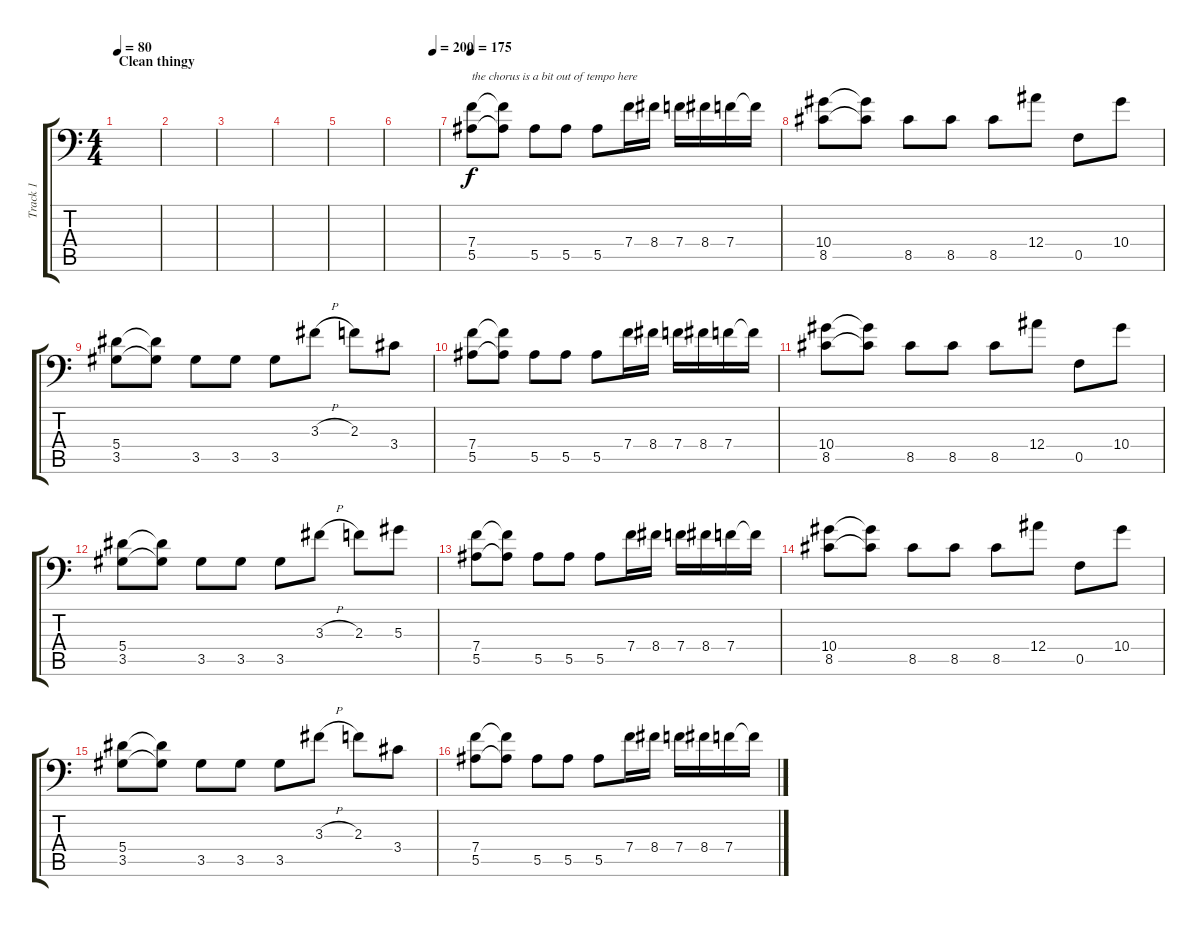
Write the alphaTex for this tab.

\track ("Track 1" "Track 1") {instrument distortionguitar}
\staff {score tabs}
\tuning (C4 G3 Eb3 Bb2 F2 Bb1) {hide}
\ts (4 4)
\section ("" "Clean thingy")
\tempo 80
\clef f4
\ks c
|
|
|
|
|
\tempo (200 0.875)
|
\tempo 175
(7.4 5.5).8{txt "the chorus is a bit out of tempo here"} (7.4{t} 5.5{t}).8 5.5.8 5.5.8 5.5.8 7.4.16 8.4.16 7.4.16 8.4.16 7.4.16 7.4{t}.16 |
(10.4 8.5).8 (10.4{t} 8.5{t}).8 8.5.8 8.5.8 8.5.8 12.4.8 0.5.8 10.4.8 |
(5.4 3.5).8 (5.4{t} 3.5{t}).8 3.5.8 3.5.8 3.5.8 3.3{h}.8 2.3.8 3.4.8 |
(7.4 5.5).8 (7.4{t} 5.5{t}).8 5.5.8 5.5.8 5.5.8 7.4.16 8.4.16 7.4.16 8.4.16 7.4.16 7.4{t}.16 |
(10.4 8.5).8 (10.4{t} 8.5{t}).8 8.5.8 8.5.8 8.5.8 12.4.8 0.5.8 10.4.8 |
(5.4 3.5).8 (5.4{t} 3.5{t}).8 3.5.8 3.5.8 3.5.8 3.3{h}.8 2.3.8 5.3.8 |
(7.4 5.5).8 (7.4{t} 5.5{t}).8 5.5.8 5.5.8 5.5.8 7.4.16 8.4.16 7.4.16 8.4.16 7.4.16 7.4{t}.16 |
(10.4 8.5).8 (10.4{t} 8.5{t}).8 8.5.8 8.5.8 8.5.8 12.4.8 0.5.8 10.4.8 |
(5.4 3.5).8 (5.4{t} 3.5{t}).8 3.5.8 3.5.8 3.5.8 3.3{h}.8 2.3.8 3.4.8 |
(7.4 5.5).8 (7.4{t} 5.5{t}).8 5.5.8 5.5.8 5.5.8 7.4.16 8.4.16 7.4.16 8.4.16 7.4.16 7.4{t}.16
